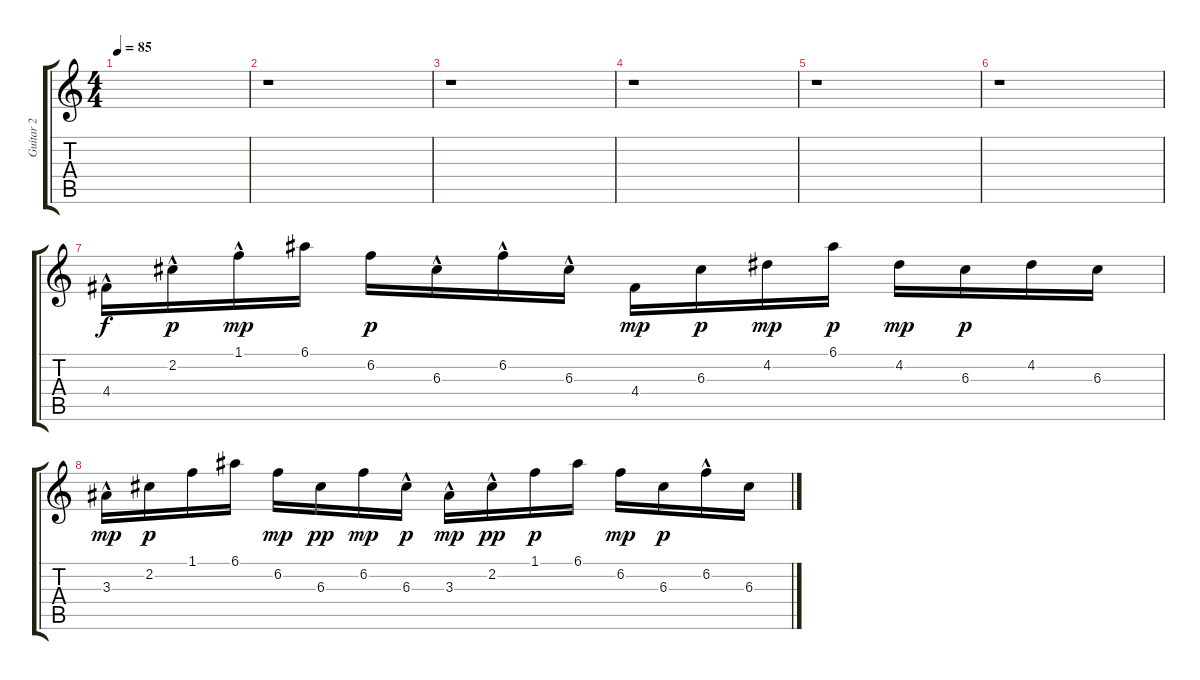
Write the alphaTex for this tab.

\track ("Guitar 2" "Guitar 2") {instrument acousticguitarsteel}
\staff {score tabs}
\tuning (E4 B3 G3 D3 A2 E2) {hide}
\ts (4 4)
\tempo 85
\clef g2
\ks c
|
r.1 |
r.1 |
r.1 |
r.1 |
r.1 |
4.4{hac}.16 2.2{hac}.16{dy p} 1.1{hac}.16{dy mp} 6.1.16 6.2.16{dy p} 6.3{hac}.16 6.2{hac}.16 6.3{hac}.16 4.4.16{dy mp} 6.3.16{dy p} 4.2.16{dy mp} 6.1.16{dy p} 4.2.16{dy mp} 6.3.16{dy p} 4.2.16 6.3.16 |
3.3{hac}.16{dy mp} 2.2.16{dy p} 1.1.16 6.1.16 6.2.16{dy mp} 6.3.16{dy pp} 6.2.16{dy mp} 6.3{hac}.16{dy p} 3.3{hac}.16{dy mp} 2.2{hac}.16{dy pp} 1.1.16{dy p} 6.1.16 6.2.16{dy mp} 6.3.16{dy p} 6.2{hac}.16 6.3.16
